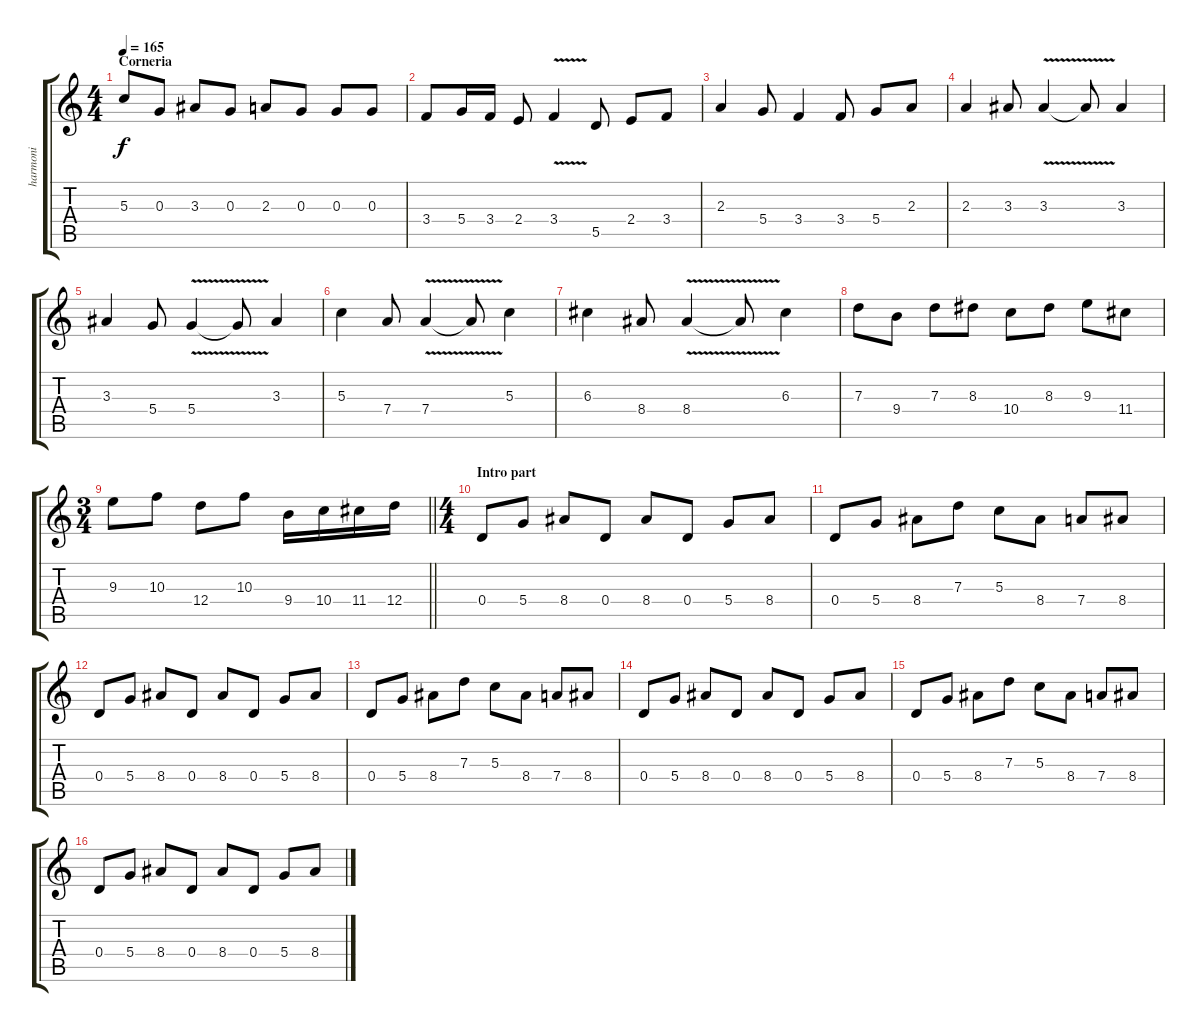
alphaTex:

\track ("harmoni" "harmoni") {instrument distortionguitar}
\staff {score tabs}
\tuning (E4 B3 G3 D3 A2 E2) {hide}
\ts (4 4)
\section ("" "Corneria")
\tempo 165
\clef g2
\ks c
5.3.8{dy f} 0.3.8 3.3.8 0.3.8 2.3.8 0.3.8 0.3.8 0.3.8 |
3.4.8 5.4.16 3.4.16 2.4.8 3.4{v}.4 5.5.8 2.4.8 3.4.8 |
2.3.4 5.4.8 3.4.4 3.4.8 5.4.8 2.3.8 |
2.3.4 3.3.8 3.3{v}.4 3.3{t}.8 3.3.4 |
3.3.4 5.4.8 5.4{v}.4 5.4{t}.8 3.3.4 |
5.3.4 7.4.8 7.4{v}.4 7.4{t}.8 5.3.4 |
6.3.4 8.4.8 8.4{v}.4 8.4{t}.8 6.3.4 |
7.3.8 9.4.8 7.3.8 8.3.8 10.4.8 8.3.8 9.3.8 11.4.8 |
\ts (3 4)
\barLineRight lightlight
9.3.8 10.3.8 12.4.8 10.3.8 9.4.16 10.4.16 11.4.16 12.4.16 |
\ts (4 4)
\section ("" "Intro part")
0.4.8 5.4.8 8.4.8 0.4.8 8.4.8 0.4.8 5.4.8 8.4.8 |
0.4.8 5.4.8 8.4.8 7.3.8 5.3.8 8.4.8 7.4.8 8.4.8 |
0.4.8 5.4.8 8.4.8 0.4.8 8.4.8 0.4.8 5.4.8 8.4.8 |
0.4.8 5.4.8 8.4.8 7.3.8 5.3.8 8.4.8 7.4.8 8.4.8 |
0.4.8 5.4.8 8.4.8 0.4.8 8.4.8 0.4.8 5.4.8 8.4.8 |
0.4.8 5.4.8 8.4.8 7.3.8 5.3.8 8.4.8 7.4.8 8.4.8 |
0.4.8 5.4.8 8.4.8 0.4.8 8.4.8 0.4.8 5.4.8 8.4.8
